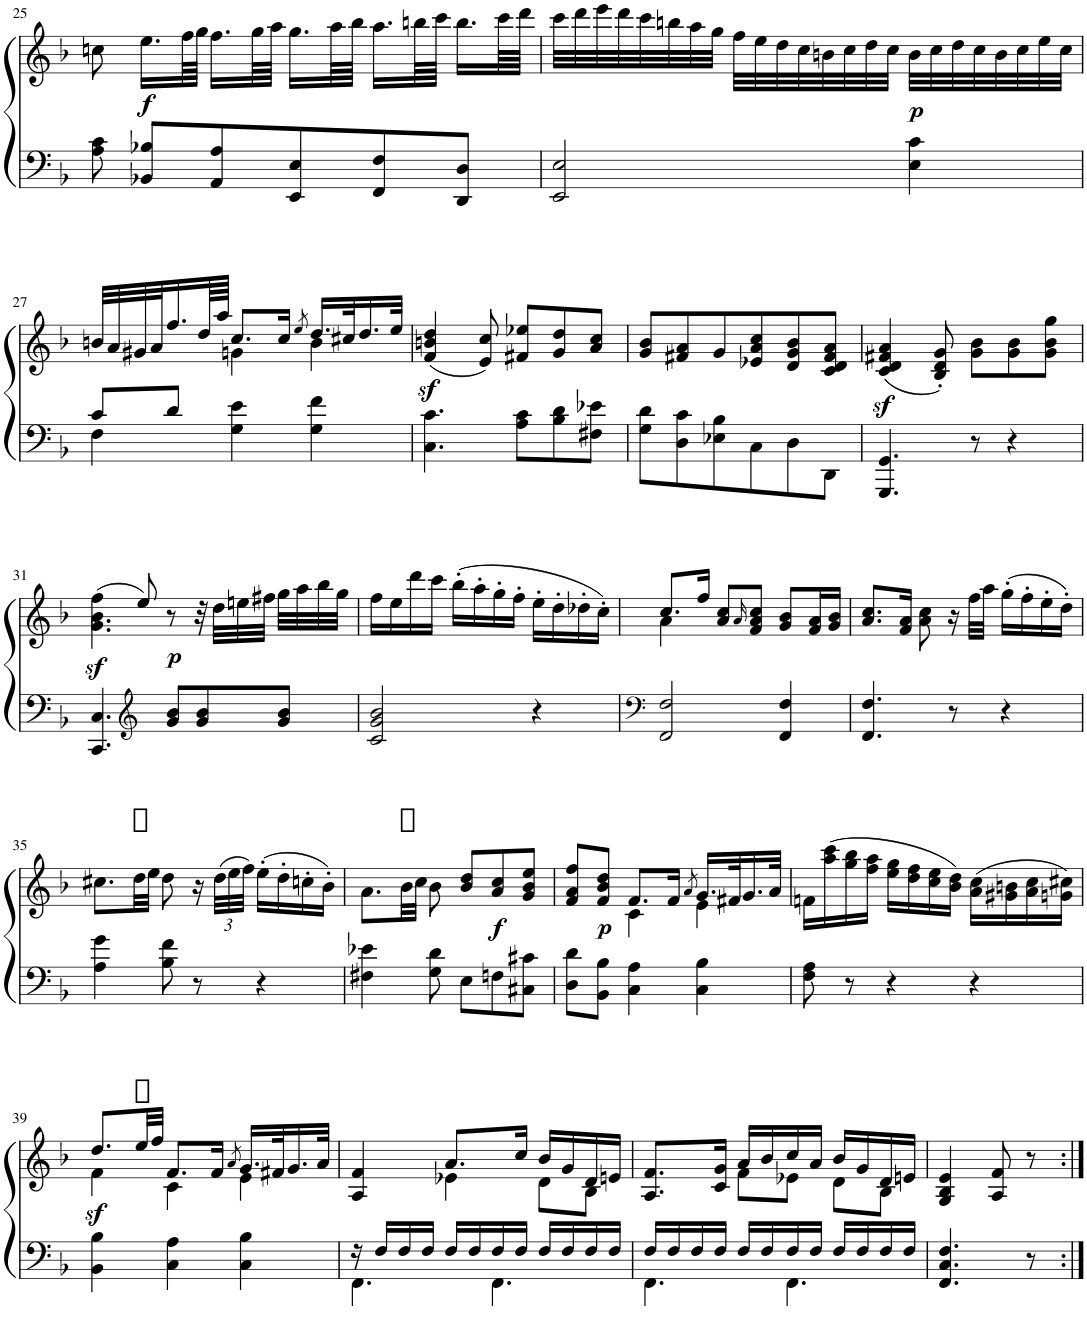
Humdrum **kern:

**kern	**kern	**dynam
*part1	*part1	*part1
*staff2	*staff1	*staff1/2
*I"Piano	*	*
*I'Pno.	*	*
!!LO:PB:g=z
*clefF4	*clefG2	*
*k[b-]	*k[b-]	*
*F:	*F:	*
*M3/4	*M3/4	*
=25	=25	=25
8A\ 8c\	8ccn\	.
!	!	!LO:DY:b
8BB-X/ 8B-X/L	16.ee\LL	f
.	64ff\LL	.
.	64gg\JJJJ	.
8AA/ 8A/	16.ff\LL	.
.	64gg\LL	.
.	64aa\JJJJ	.
8EE/ 8E/	16.gg\LL	.
.	64aa\LL	.
.	64bb-\JJJJ	.
8FF/ 8F/	16.aa\LL	.
.	64bbn\LL	.
.	64ccc\JJJJ	.
8DD/ 8D/J	16.bb\LL	.
.	64ccc\LL	.
.	64ddd\JJJJ	.
=26	=26	=26
2EE/ 2E/	32ccc\LLL	.
.	32ddd\	.
.	32eee\	.
.	32ddd\	.
.	32ccc\	.
.	32bbn\	.
.	32aa\	.
.	32gg\JJJ	.
.	32ff\LLL	.
.	32ee\	.
.	32dd\	.
.	32cc\	.
.	32bn\	.
.	32cc\	.
.	32dd\	.
.	32cc\JJJ	.
!	!	!LO:DY:b
4E\ 4c\	32b\LLL	p
.	32cc\	.
.	32dd\	.
.	32cc\	.
.	32b\	.
.	32cc\	.
.	32ee\	.
.	32cc\JJJ	.
!!LO:LB:g=z
=27	=27	=27
*^	*^	*
8c/L	4F\	32bn/LLL	4ryy	.
.	.	32a/	.	.
.	.	32g#X/	.	.
.	.	32a/J	.	.
8d/J	.	16.ff/	.	.
.	.	64dd/LL	.	.
.	.	64aa/JJJJ	.	.
4G\ 4e\	4ryy	8.cc/L	4gn\	.
.	.	16cc/Jk	.	.
.	.	8qee/	.	.
4G\ 4f\	4ryy	16.dd/LL	4b\	.
.	.	32cc#X/K	.	.
.	.	16.dd/	.	.
.	.	32ee/JJk	.	.
*v	*v	*	*	*
*	*v	*v	*
=28	=28	=28
4.C\ 4.c\	(4f/z< 4bn/z< 4dd/z<	.
.	8e/ 8cc/)	.
8A\ 8c\L	8f#X/ 8ee-X/L	.
8B-\ 8d\	8g/ 8dd/	.
8F#X\ 8e-X\J	8a/ 8cc/J	.
=29	=29	=29
8G\ 8d\L	8g/ 8b-/L	.
8D\ 8c\	8f#X/ 8a/	.
8E-X\ 8B-\	8g/	.
8C\	8e-X/ 8a/ 8cc/	.
8D\	8d/ 8g/ 8b-/	.
8DD\J	8c/ 8d/ 8f#/ 8a/J	.
=30	=30	=30
4.GGG/ 4.GG/	(4c/z< 4d/z< 4f#X/z< 4a/z<	.
.	8B-/' 8d/' 8g/')	.
8r	8g\ 8b-\L	.
4r	8g\ 8b-\	.
.	8g\ 8b-\ 8gg\J	.
!!LO:LB:g=z
=31	=31	=31
*	*^	*
!	!	!	!LO:DY:b
4.CC/ 4.C/	(4ff\	4.g\ 4.b-\	sf
*clefG2	*	*	*
.	8ee/)	.	.
!	!	!	!LO:DY:b
8g/ 8b-/L	8r	8ryy	p
8g/ 8b-/	32r	4ryy	.
.	32dd\LLL	.	.
.	32een\	.	.
.	32ff#X\JJJ	.	.
8g/ 8b-/J	32gg\LLL	.	.
.	32aa\	.	.
.	32bb-\	.	.
.	32gg\JJJ	.	.
*	*v	*v	*
=32	=32	=32
2c/ 2g/ 2b-/	16ff\LL	.
.	16ee\	.
.	16ddd\	.
.	16ccc\JJ	.
.	(16bb-'\LL	.
.	16aa'\	.
.	16gg'\	.
.	16ff'\JJ	.
4r	16ee'\LL	.
.	16dd'\	.
.	16dd-X'\	.
.	16cc'\JJ)	.
=33	=33	=33
*clefF4	*	*
*	*^	*
2FF/ 2F/	8.cc/L	4a\	.
.	16ff/Jk	.	.
.	8a/ 8cc/L	4ryy	.
.	16qa/	.	.
.	8f/ 8a/ 8cc/J	.	.
4FF/ 4F/	8g/ 8b-/L	4ryy	.
.	16f/ 16a/L	.	.
.	16g/ 16b-/JJ	.	.
*	*v	*v	*
=34	=34	=34
4.FF/ 4.F/	8.a/ 8.cc/L	.
.	16f/ 16a/Jk	.
.	8a\ 8cc\	.
8r	16r	.
.	32ff\LLL	.
.	32aa\JJJ	.
4r	(16gg'\LL	.
.	16ff'\	.
.	16ee'\	.
.	16dd'\JJ)	.
!!LO:LB:g=z
=35	=35	=35
4A\ 4g\	8.cc#X\L	.
.	32dd\LL	.
.	32ee\JJJ	.
8B-\ 8f\	8dd\	.
8r	16r	.
*	*Xbrackettup	*
.	(48dd\LLL	.
.	48ee\	.
.	48ff\JJJ)	.
4r	(16ee'\LL	.
.	16dd'\	.
.	16ccn'\	.
.	16b-'\JJ)	.
=36	=36	=36
4F#X\ 4e-X\	8.a\L	.
.	32b-\LL	.
.	32cc\JJJ	.
8G\ 8d\	8b-\	.
8E\L	8b-/ 8dd/L	.
!	!	!LO:DY:b
8Fn\	8a/ 8cc/	f
8C#X\ 8c#X\J	8g/ 8b-/ 8ee/J	.
=37	=37	=37
*	*^	*
8D\ 8d\L	8f/ 8a/ 8ff/L	4ryy	.
!	!	!	!LO:DY:b
8BB-\ 8B-\J	8f/ 8b-/ 8dd/J	.	p
4C\ 4A\	8.f/L	4c\	.
.	16f/Jk	.	.
.	8qa/	.	.
4C\ 4B-\	16.g/LL	4e\	.
.	32f#X/K	.	.
.	16.g/	.	.
.	32a/JJk	.	.
*	*v	*v	*
=38	=38	=38
8F\ 8A\	16fn\LL	.
.	(16aa\ 16ccc\	.
8r	16gg\ 16bb-\	.
.	16ff\ 16aa\JJ	.
4r	16ee\ 16gg\LL	.
.	16dd\ 16ff\	.
.	16cc\ 16ee\	.
.	16b-\ 16dd\JJ)	.
4r	(16a\ 16cc\LL	.
.	16g#X\ 16bn\	.
.	16a\ 16cc\	.
.	16gn\ 16cc#X\JJ)	.
!!LO:LB:g=z
=39	=39	=39
*	*^	*
!	!	!	!LO:DY:b
4BB-\ 4B-\	8.dd/L	4f\	sf
.	32ee/LL	.	.
.	32ff/JJJ	.	.
4C\ 4A\	8.f/L	4c\	.
.	16f/Jk	.	.
.	8qa/	.	.
4C\ 4B-\	16.g/LL	4e\	.
.	32f#X/K	.	.
.	16.g/	.	.
.	32a/JJk	.	.
=40	=40	=40	=40
*^	*	*	*
16r	4.FF\	4A/ 4f/	4ryy	.
16F/LL	.	.	.	.
16F/	.	.	.	.
16F/JJ	.	.	.	.
16F/LL	.	8.a/L	4e-X\	.
16F/	.	.	.	.
16F/	4.FF\	.	.	.
16F/JJ	.	16cc/Jk	.	.
16F/LL	.	16b-/LL	8d\L	.
16F/	.	16g/	.	.
16F/	.	16d/	8B-\J	.
16F/JJ	.	16en/JJ	.	.
=41	=41	=41	=41	=41
16F/LL	4.FF\	8.A/ 8.f/L	4ryy	.
16F/	.	.	.	.
16F/	.	.	.	.
16F/JJ	.	16c/ 16g/Jk	.	.
16F/LL	.	16a/LL	8f\L	.
16F/	.	16b-/	.	.
16F/	4.FF\	16cc/	8e-X\J	.
16F/JJ	.	16a/JJ	.	.
16F/LL	.	16b-/LL	8d\L	.
16F/	.	16g/	.	.
16F/	.	16d/	8B-\J	.
16F/JJ	.	16en/JJ	.	.
*v	*v	*	*	*
*	*v	*v	*
=42	=42	=42
4.FF/ 4.C/ 4.F/	4G/ 4B-/ 4e/	.
.	8A/ 8f/	.
8r	8r	.
=:|!	=:|!	=:|!
*-	*-	*-
